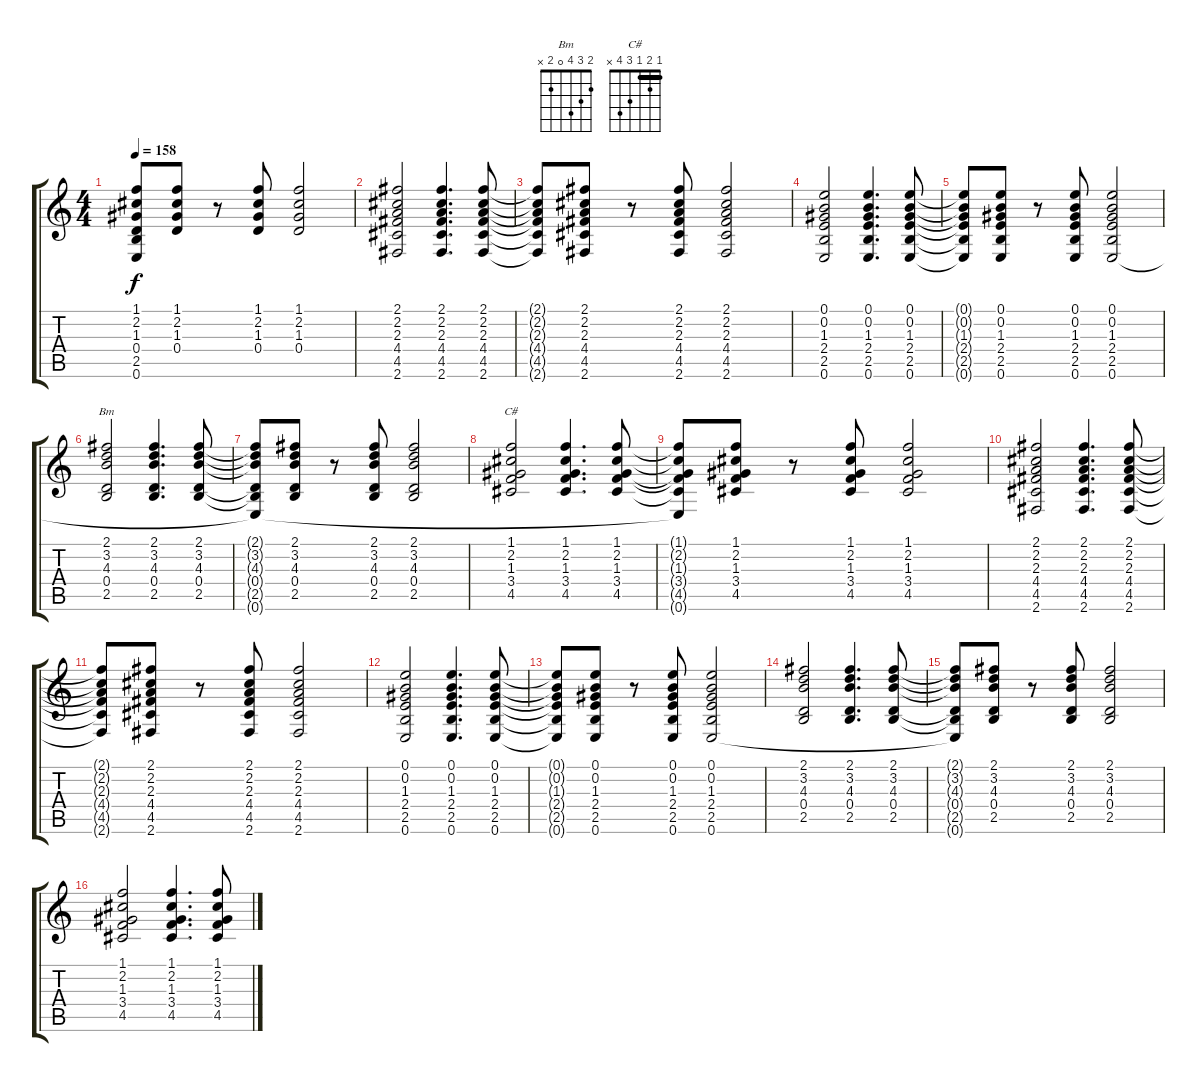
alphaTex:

\track "" {instrument acousticguitarsteel}
\staff {score tabs}
\tuning (E4 B3 G3 D3 A2 E2) {hide}
\chord ("Bm" 2 3 4 0 2 x)
\chord ("C#" 1 2 1 3 4 x) {barre 1}
\ts (4 4)
\tempo 158
\clef g2
\ks c
(1.1{t} 2.2{t} 1.3{t} 0.4{t} 2.5{t} 0.6{t}).8{dy f} (1.1 2.2 1.3 0.4).8 r.8 (1.1 2.2 1.3 0.4).8 (1.1 2.2 1.3 0.4).2 |
(2.1 2.2 2.3 4.4 4.5 2.6).2 (2.1 2.2 2.3 4.4 4.5 2.6).4{d} (2.1 2.2 2.3 4.4 4.5 2.6).8 |
(2.1{t} 2.2{t} 2.3{t} 4.4{t} 4.5{t} 2.6{t}).8 (2.1 2.2 2.3 4.4 4.5 2.6).8 r.8 (2.1 2.2 2.3 4.4 4.5 2.6).8 (2.1 2.2 2.3 4.4 4.5 2.6).2 |
(0.1 0.2 1.3 2.4 2.5 0.6).2 (0.1 0.2 1.3 2.4 2.5 0.6).4{d} (0.1 0.2 1.3 2.4 2.5 0.6).8 |
(0.1{t} 0.2{t} 1.3{t} 2.4{t} 2.5{t} 0.6{t}).8 (0.1 0.2 1.3 2.4 2.5 0.6).8 r.8 (0.1 0.2 1.3 2.4 2.5 0.6).8 (0.1 0.2 1.3 2.4 2.5 0.6).2 |
(2.1 3.2 4.3 0.4 2.5).2{ch "Bm"} (2.1 3.2 4.3 0.4 2.5).4{d} (2.1 3.2 4.3 0.4 2.5).8 |
(2.1{t} 3.2{t} 4.3{t} 0.4{t} 2.5{t} 0.6{t}).8 (2.1 3.2 4.3 0.4 2.5).8 r.8 (2.1 3.2 4.3 0.4 2.5).8 (2.1 3.2 4.3 0.4 2.5).2 |
(1.1 2.2 1.3 3.4 4.5).2{ch "C#"} (1.1 2.2 1.3 3.4 4.5).4{d} (1.1 2.2 1.3 3.4 4.5).8 |
(1.1{t} 2.2{t} 1.3{t} 3.4{t} 4.5{t} 0.6{t}).8 (1.1 2.2 1.3 3.4 4.5).8 r.8 (1.1 2.2 1.3 3.4 4.5).8 (1.1 2.2 1.3 3.4 4.5).2 |
(2.1 2.2 2.3 4.4 4.5 2.6).2 (2.1 2.2 2.3 4.4 4.5 2.6).4{d} (2.1 2.2 2.3 4.4 4.5 2.6).8 |
(2.1{t} 2.2{t} 2.3{t} 4.4{t} 4.5{t} 2.6{t}).8 (2.1 2.2 2.3 4.4 4.5 2.6).8 r.8 (2.1 2.2 2.3 4.4 4.5 2.6).8 (2.1 2.2 2.3 4.4 4.5 2.6).2 |
(0.1 0.2 1.3 2.4 2.5 0.6).2 (0.1 0.2 1.3 2.4 2.5 0.6).4{d} (0.1 0.2 1.3 2.4 2.5 0.6).8 |
(0.1{t} 0.2{t} 1.3{t} 2.4{t} 2.5{t} 0.6{t}).8 (0.1 0.2 1.3 2.4 2.5 0.6).8 r.8 (0.1 0.2 1.3 2.4 2.5 0.6).8 (0.1 0.2 1.3 2.4 2.5 0.6).2 |
(2.1 3.2 4.3 0.4 2.5).2 (2.1 3.2 4.3 0.4 2.5).4{d} (2.1 3.2 4.3 0.4 2.5).8 |
(2.1{t} 3.2{t} 4.3{t} 0.4{t} 2.5{t} 0.6{t}).8 (2.1 3.2 4.3 0.4 2.5).8 r.8 (2.1 3.2 4.3 0.4 2.5).8 (2.1 3.2 4.3 0.4 2.5).2 |
(1.1 2.2 1.3 3.4 4.5).2 (1.1 2.2 1.3 3.4 4.5).4{d} (1.1 2.2 1.3 3.4 4.5).8
